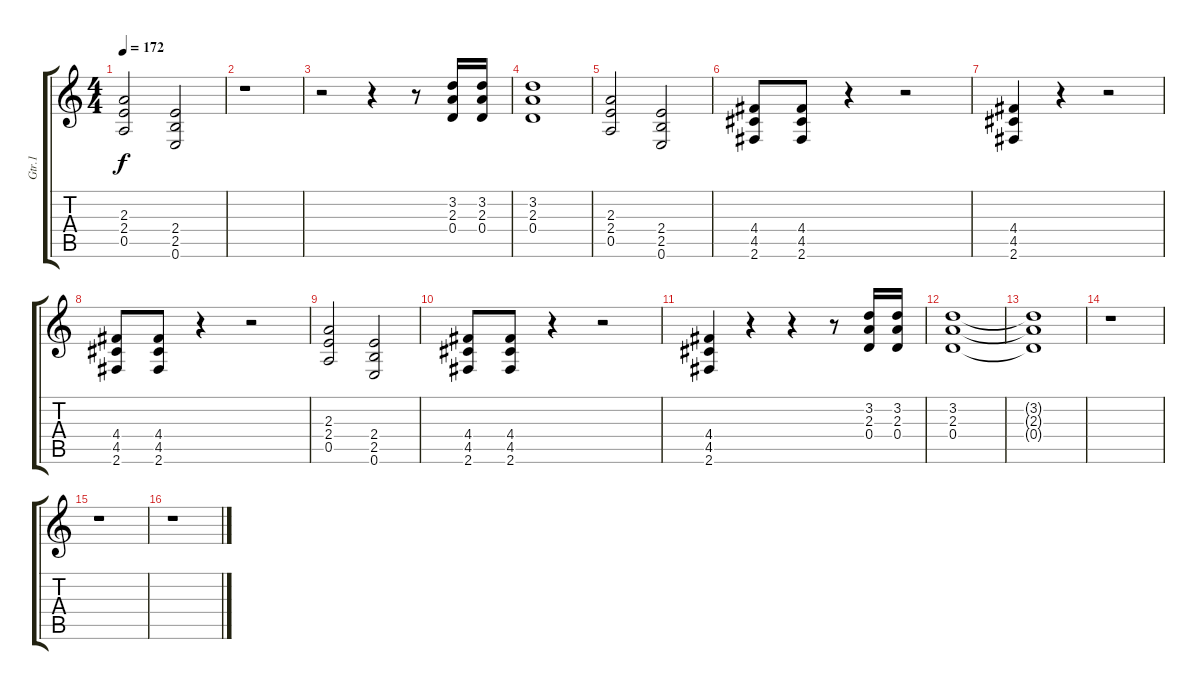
\track ("Gtr.1" "Gtr.1") {instrument distortionguitar}
\staff {score tabs}
\tuning (E4 B3 G3 D3 A2 E2) {hide}
\ts (4 4)
\tempo 172
\clef g2
\ks c
(2.3 2.4 0.5).2{dy f} (2.4 2.5 0.6).2 |
r.1 |
r.2 r.4 r.8 (3.2 2.3 0.4).16 (3.2 2.3 0.4).16 |
(3.2 2.3 0.4).1 |
(2.3 2.4 0.5).2 (2.4 2.5 0.6).2 |
(4.4 4.5 2.6).8 (4.4 4.5 2.6).8 r.4 r.2 |
(4.4 4.5 2.6).4 r.4 r.2 |
(4.4 4.5 2.6).8 (4.4 4.5 2.6).8 r.4 r.2 |
(2.3 2.4 0.5).2 (2.4 2.5 0.6).2 |
(4.4 4.5 2.6).8 (4.4 4.5 2.6).8 r.4 r.2 |
(4.4 4.5 2.6).4 r.4 r.4 r.8 (3.2 2.3 0.4).16 (3.2 2.3 0.4).16 |
(3.2 2.3 0.4).1 |
(3.2{t} 2.3{t} 0.4{t}).1 |
r.1 |
r.1 |
r.1
